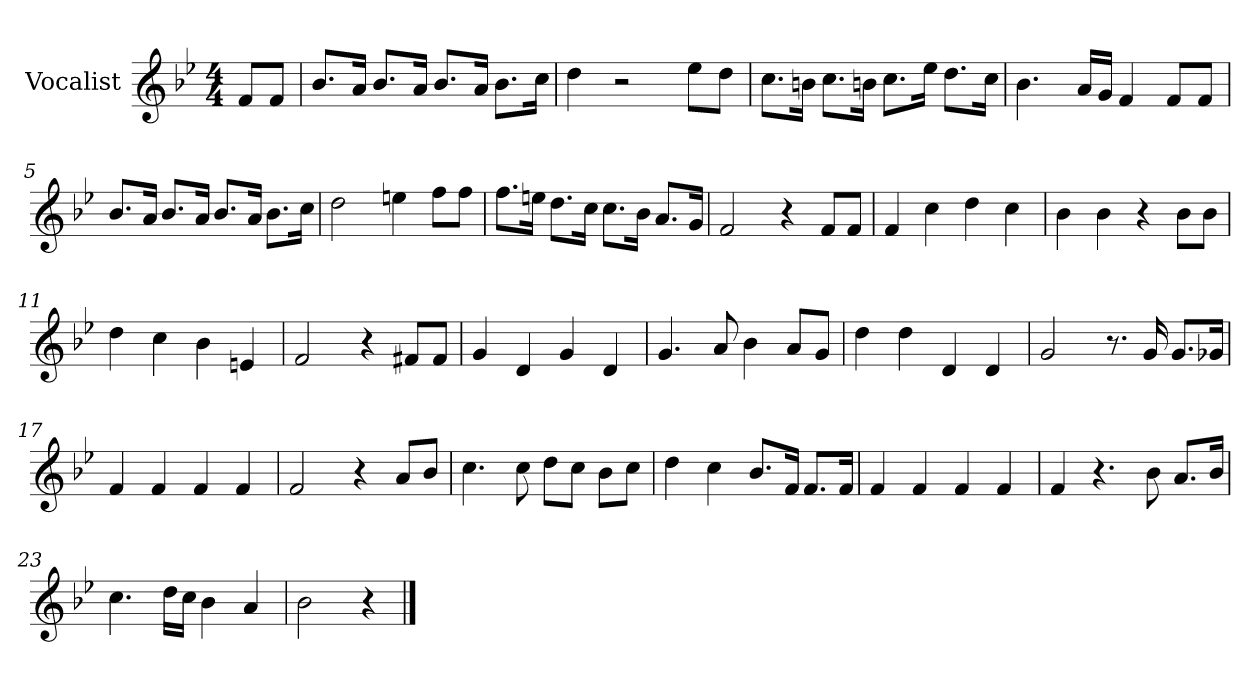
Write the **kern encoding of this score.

**kern
*part1
*staff1
*I"Vocalist
*k[b-e-]
*B-:
*M4/4
=
8fL
8fJ
=1
8.b-L
16aJk
8.b-L
16aJk
8.b-L
16aJk
8.b-L
16ccJk
=2
4dd
2r
8ee-L
8ddJ
=3
8.ccL
16bnJk
8.ccL
16bnJk
8.ccL
16ee-Jk
8.ddL
16ccJk
=4
4.b-
16aLL
16gJJ
4f
8fL
8fJ
=5
8.b-L
16aJk
8.b-L
16aJk
8.b-L
16aJk
8.b-L
16ccJk
=6
2dd
4een
8ffL
8ffJ
=7
8.ffL
16eenJk
8.ddL
16ccJk
8.ccL
16b-Jk
8.aL
16gJk
=8
2f
4r
8fL
8fJ
=9
4f
4cc
4dd
4cc
=10
4b-
4b-
4r
8b-L
8b-J
=11
4dd
4cc
4b-
4en
=12
2f
4r
8f#XL
8f#J
=13
4g
4d
4g
4d
=14
4.g
8a
4b-
8aL
8gJ
=15
4dd
4dd
4d
4d
=16
2g
8.r
16g
8.gL
16g-XJk
=17
4f
4f
4f
4f
=18
2f
4r
8aL
8b-J
=19
4.cc
8cc
8ddL
8ccJ
8b-L
8ccJ
=20
4dd
4cc
8.b-L
16fJk
8.fL
16fJk
=21
4f
4f
4f
4f
=22
4f
4.r
8b-
8.aL
16b-Jk
=23
4.cc
16ddLL
16ccJJ
4b-
4a
=24
2b-
4r
==
*-
